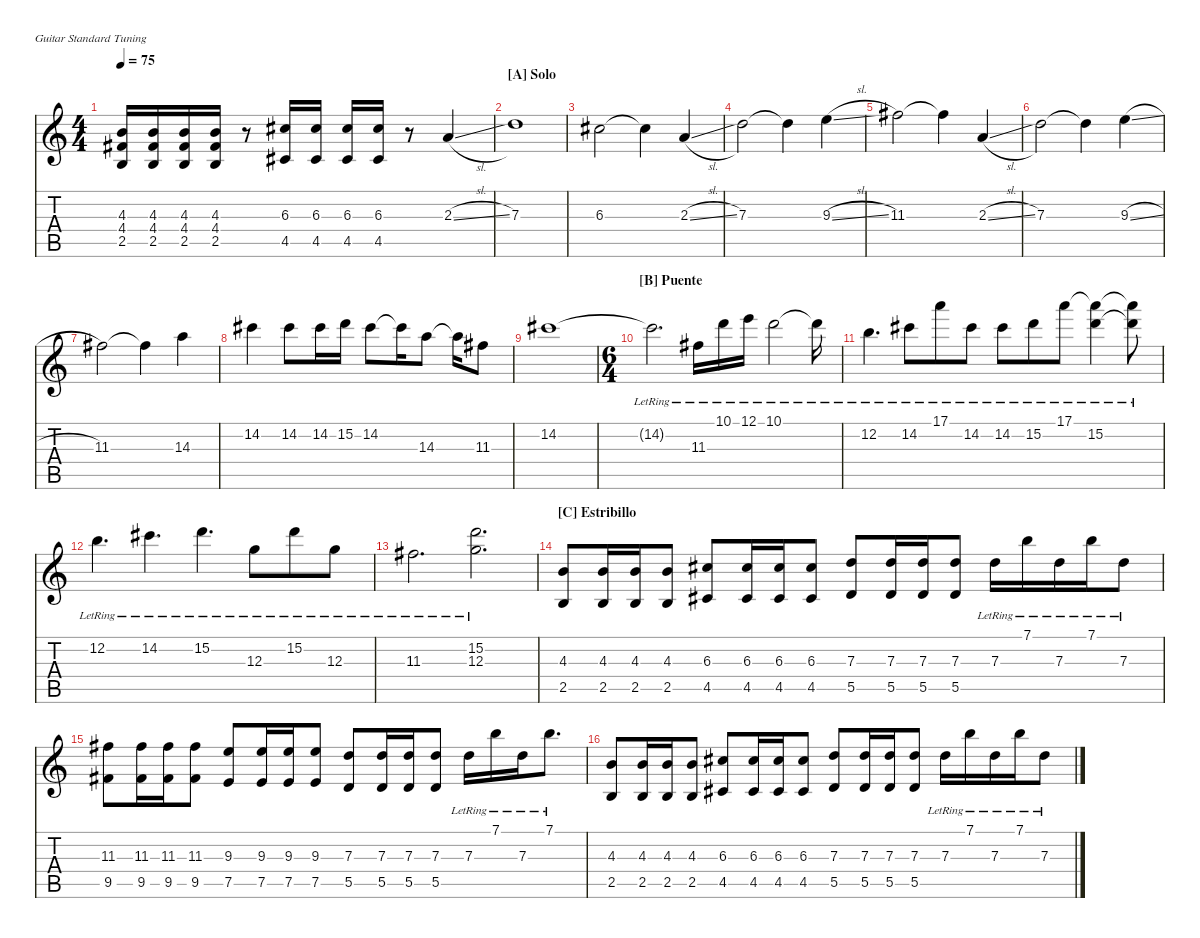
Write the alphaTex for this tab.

\defaultSystemsLayout 4
\hideDynamics
\bracketExtendMode nobrackets
\singleTrackTrackNamePolicy hidden
\multiTrackTrackNamePolicy hidden
\otherSystemsTrackNameOrientation horizontal
\track ("L.Guitar" "E-Gt") {defaultSystemsLayout 4 instrument electricguitarclean}
\staff {score tabs}
\tuning (E4 B3 G3 D3 A2 E2)
\ts (4 4)
\tempo 75
\clef g2
\ks c
(2.5 4.3 4.4{acc #}).16{dy f beam Up} (2.5 4.3 4.4{acc #}).16{beam Up} (2.5 4.3 4.4{acc #}).16{beam Up} (2.5 4.3 4.4{acc #}).16{beam Up} r.8{beam Up} (4.5{acc #} 6.3{acc #}).16{beam Up} (4.5{acc #} 6.3{acc #}).16{beam Up} (4.5{acc #} 6.3{acc #}).16{beam Up} (4.5{acc #} 6.3{acc #}).16{beam Up} r.8{beam Up} 2.3{sl}.4{beam Up} |
\section ("A" "Solo")
7.3.1{beam Down} |
6.3{acc #}.2{beam Down} 6.3{t acc #}.4{beam Down} 2.3{sl}.4{beam Up} |
7.3.2{beam Down} 7.3{t}.4{beam Down} 9.3{sl}.4{beam Down} |
11.3{acc #}.2{beam Down} 11.3{t acc #}.4{beam Down} 2.3{sl}.4{beam Up} |
7.3.2{beam Down} 7.3{t}.4{beam Down} 9.3{sl}.4{beam Down} |
11.3{acc #}.2{beam Down} 11.3{t acc #}.4{beam Down} 14.3.4{beam Down} |
14.2{acc #}.4{beam Down} 14.2{acc #}.8{beam Down} 14.2{acc #}.16{beam Down} 15.2.16{beam Down} 14.2{acc #}.8{beam Down} 14.2{t acc #}.16{beam Down} 14.3.8{beam Down} 14.3{t}.16{beam Down} 11.3{acc #}.8{beam Down} |
14.2{acc #}.1{beam Down} |
\ts (6 4)
\beaming (8 3 3 3 3)
\section ("B" "Puente")
14.2{lr t acc #}.2{d beam Down} 11.3{lr acc #}.16{beam Down} 10.1{lr}.16{beam Down} 12.1{lr}.16{beam Down} 10.1{lr}.2{beam Down} 10.1{lr t}.16{beam Down} |
12.2{lr}.4{d beam Down} 14.2{lr acc #}.8{beam Down} 17.1{lr}.8{beam Down} 14.2{lr acc #}.8{beam Down} 14.2{lr acc #}.8{beam Down} 15.2{lr}.8{beam Down} 17.1{lr}.8{beam Down} (15.2{lr} 17.1{lr t}).4{beam Down} (15.2{lr t} 17.1{lr t}).8{beam Down} |
12.2{lr}.4{d beam Down} 14.2{lr acc #}.4{d beam Down} 15.2{lr}.4{d beam Down} 12.3{lr}.8{beam Down} 15.2{lr}.8{beam Down} 12.3{lr}.8{beam Down} |
11.3{lr acc #}.2{d beam Down} (15.2{lr} 12.3{lr}).2{d beam Down} |
\section ("C" "Estribillo")
(2.5 4.3).8{beam Up} (2.5 4.3).16{beam Up} (2.5 4.3).16{beam Up} (2.5 4.3).8{beam Up} (4.5{acc #} 6.3{acc #}).8{beam Up} (4.5{acc #} 6.3{acc #}).16{beam Up} (4.5{acc #} 6.3{acc #}).16{beam Up} (4.5{acc #} 6.3{acc #}).8{beam Up} (5.5 7.3).8{beam Up} (5.5 7.3).16{beam Up} (5.5 7.3).16{beam Up} (5.5 7.3).8{beam Up} 7.3{lr}.16{beam Down} 7.1{lr}.16{beam Down} 7.3{lr}.16{beam Down} 7.1{lr}.16{beam Down} 7.3{lr}.8{beam Down} |
(9.5{acc #} 11.3{acc #}).8{beam Down} (9.5{acc #} 11.3{acc #}).16{beam Down} (9.5{acc #} 11.3{acc #}).16{beam Down} (9.5{acc #} 11.3{acc #}).8{beam Down} (7.5 9.3).8{beam Up} (7.5 9.3).16{beam Up} (7.5 9.3).16{beam Up} (7.5 9.3).8{beam Up} (5.5 7.3).8{beam Up} (5.5 7.3).16{beam Up} (5.5 7.3).16{beam Up} (5.5 7.3).8{beam Up} 7.3{lr}.16{beam Down} 7.1{lr}.16{beam Down} 7.3{lr}.16{beam Down} 7.1{lr}.8{d beam Down} |
(2.5 4.3).8{beam Up} (2.5 4.3).16{beam Up} (2.5 4.3).16{beam Up} (2.5 4.3).8{beam Up} (4.5{acc #} 6.3{acc #}).8{beam Up} (4.5{acc #} 6.3{acc #}).16{beam Up} (4.5{acc #} 6.3{acc #}).16{beam Up} (4.5{acc #} 6.3{acc #}).8{beam Up} (5.5 7.3).8{beam Up} (5.5 7.3).16{beam Up} (5.5 7.3).16{beam Up} (5.5 7.3).8{beam Up} 7.3{lr}.16{beam Down} 7.1{lr}.16{beam Down} 7.3{lr}.16{beam Down} 7.1{lr}.16{beam Down} 7.3{lr}.8{beam Down}
